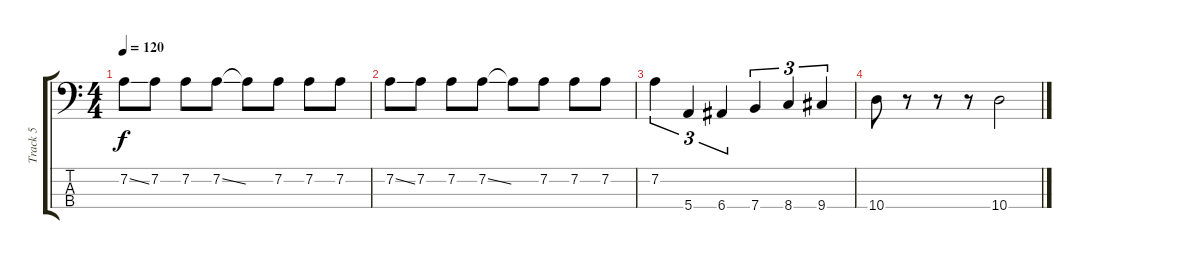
\track ("Track 5" "Track 5") {instrument electricbassfinger}
\staff {score tabs}
\tuning (G2 D2 A1 E1) {hide}
\ts (4 4)
\tempo 120
\clef f4
\ks c
7.2{ss}.8{dy f} 7.2.8 7.2.8 7.2{ss}.8 7.2{t}.8 7.2.8 7.2.8 7.2.8 |
7.2{ss}.8 7.2.8 7.2.8 7.2{ss}.8 7.2{t}.8 7.2.8 7.2.8 7.2.8 |
7.2.4{tu (3 2)} 5.4.4{tu (3 2)} 6.4.4{tu (3 2)} 7.4.4{tu (3 2)} 8.4.4{tu (3 2)} 9.4.4{tu (3 2)} |
10.4.8 r.8 r.8 r.8 10.4.2
